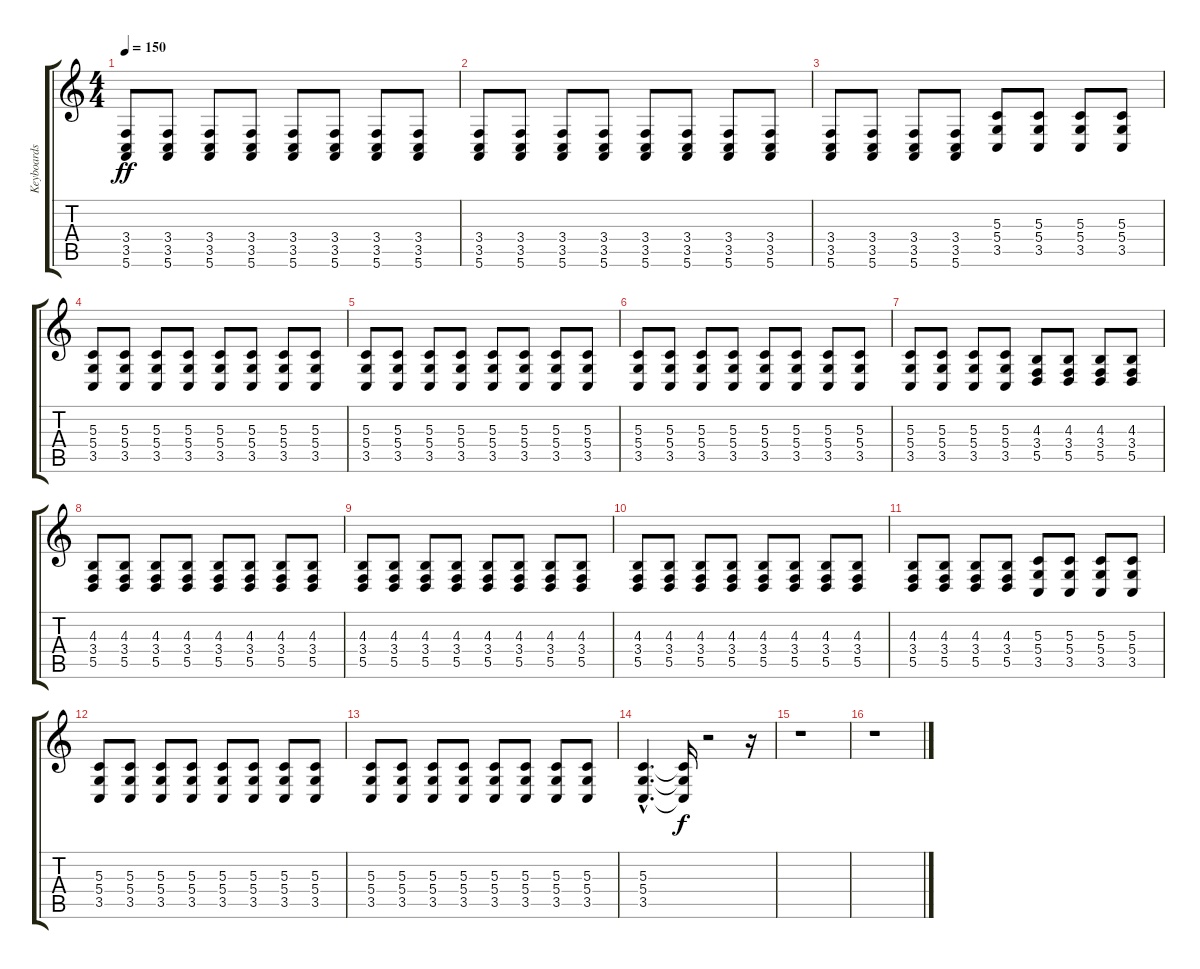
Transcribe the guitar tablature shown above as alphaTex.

\track ("Keyboards" "Keyboards") {instrument vibraphone}
\staff {score tabs}
\tuning (E4 B3 G3 D3 A2 E2) {hide}
\ts (4 4)
\tempo 150
\clef g2
\ks c
(3.4 3.5 5.6).8{dy ff} (3.4 3.5 5.6).8 (3.4 3.5 5.6).8 (3.4 3.5 5.6).8 (3.4 3.5 5.6).8 (3.4 3.5 5.6).8 (3.4 3.5 5.6).8 (3.4 3.5 5.6).8 |
(3.4 3.5 5.6).8 (3.4 3.5 5.6).8 (3.4 3.5 5.6).8 (3.4 3.5 5.6).8 (3.4 3.5 5.6).8 (3.4 3.5 5.6).8 (3.4 3.5 5.6).8 (3.4 3.5 5.6).8 |
(3.4 3.5 5.6).8 (3.4 3.5 5.6).8 (3.4 3.5 5.6).8 (3.4 3.5 5.6).8 (5.3 5.4 3.5).8 (5.3 5.4 3.5).8 (5.3 5.4 3.5).8 (5.3 5.4 3.5).8 |
(5.3 5.4 3.5).8 (5.3 5.4 3.5).8 (5.3 5.4 3.5).8 (5.3 5.4 3.5).8 (5.3 5.4 3.5).8 (5.3 5.4 3.5).8 (5.3 5.4 3.5).8 (5.3 5.4 3.5).8 |
(5.3 5.4 3.5).8 (5.3 5.4 3.5).8 (5.3 5.4 3.5).8 (5.3 5.4 3.5).8 (5.3 5.4 3.5).8 (5.3 5.4 3.5).8 (5.3 5.4 3.5).8 (5.3 5.4 3.5).8 |
(5.3 5.4 3.5).8 (5.3 5.4 3.5).8 (5.3 5.4 3.5).8 (5.3 5.4 3.5).8 (5.3 5.4 3.5).8 (5.3 5.4 3.5).8 (5.3 5.4 3.5).8 (5.3 5.4 3.5).8 |
(5.3 5.4 3.5).8 (5.3 5.4 3.5).8 (5.3 5.4 3.5).8 (5.3 5.4 3.5).8 (4.3 3.4 5.5).8 (4.3 3.4 5.5).8 (4.3 3.4 5.5).8 (4.3 3.4 5.5).8 |
(4.3 3.4 5.5).8 (4.3 3.4 5.5).8 (4.3 3.4 5.5).8 (4.3 3.4 5.5).8 (4.3 3.4 5.5).8 (4.3 3.4 5.5).8 (4.3 3.4 5.5).8 (4.3 3.4 5.5).8 |
(4.3 3.4 5.5).8 (4.3 3.4 5.5).8 (4.3 3.4 5.5).8 (4.3 3.4 5.5).8 (4.3 3.4 5.5).8 (4.3 3.4 5.5).8 (4.3 3.4 5.5).8 (4.3 3.4 5.5).8 |
(4.3 3.4 5.5).8 (4.3 3.4 5.5).8 (4.3 3.4 5.5).8 (4.3 3.4 5.5).8 (4.3 3.4 5.5).8 (4.3 3.4 5.5).8 (4.3 3.4 5.5).8 (4.3 3.4 5.5).8 |
(4.3 3.4 5.5).8 (4.3 3.4 5.5).8 (4.3 3.4 5.5).8 (4.3 3.4 5.5).8 (5.3 5.4 3.5).8 (5.3 5.4 3.5).8 (5.3 5.4 3.5).8 (5.3 5.4 3.5).8 |
(5.3 5.4 3.5).8 (5.3 5.4 3.5).8 (5.3 5.4 3.5).8 (5.3 5.4 3.5).8 (5.3 5.4 3.5).8 (5.3 5.4 3.5).8 (5.3 5.4 3.5).8 (5.3 5.4 3.5).8 |
(5.3 5.4 3.5).8 (5.3 5.4 3.5).8 (5.3 5.4 3.5).8 (5.3 5.4 3.5).8 (5.3 5.4 3.5).8 (5.3 5.4 3.5).8 (5.3 5.4 3.5).8 (5.3 5.4 3.5).8 |
(5.3{hac} 5.4{hac} 3.5{hac}).4{d} (5.3{t} 5.4{t} 3.5{t}).16{dy f} r.2 r.16 |
r.1 |
r.1
